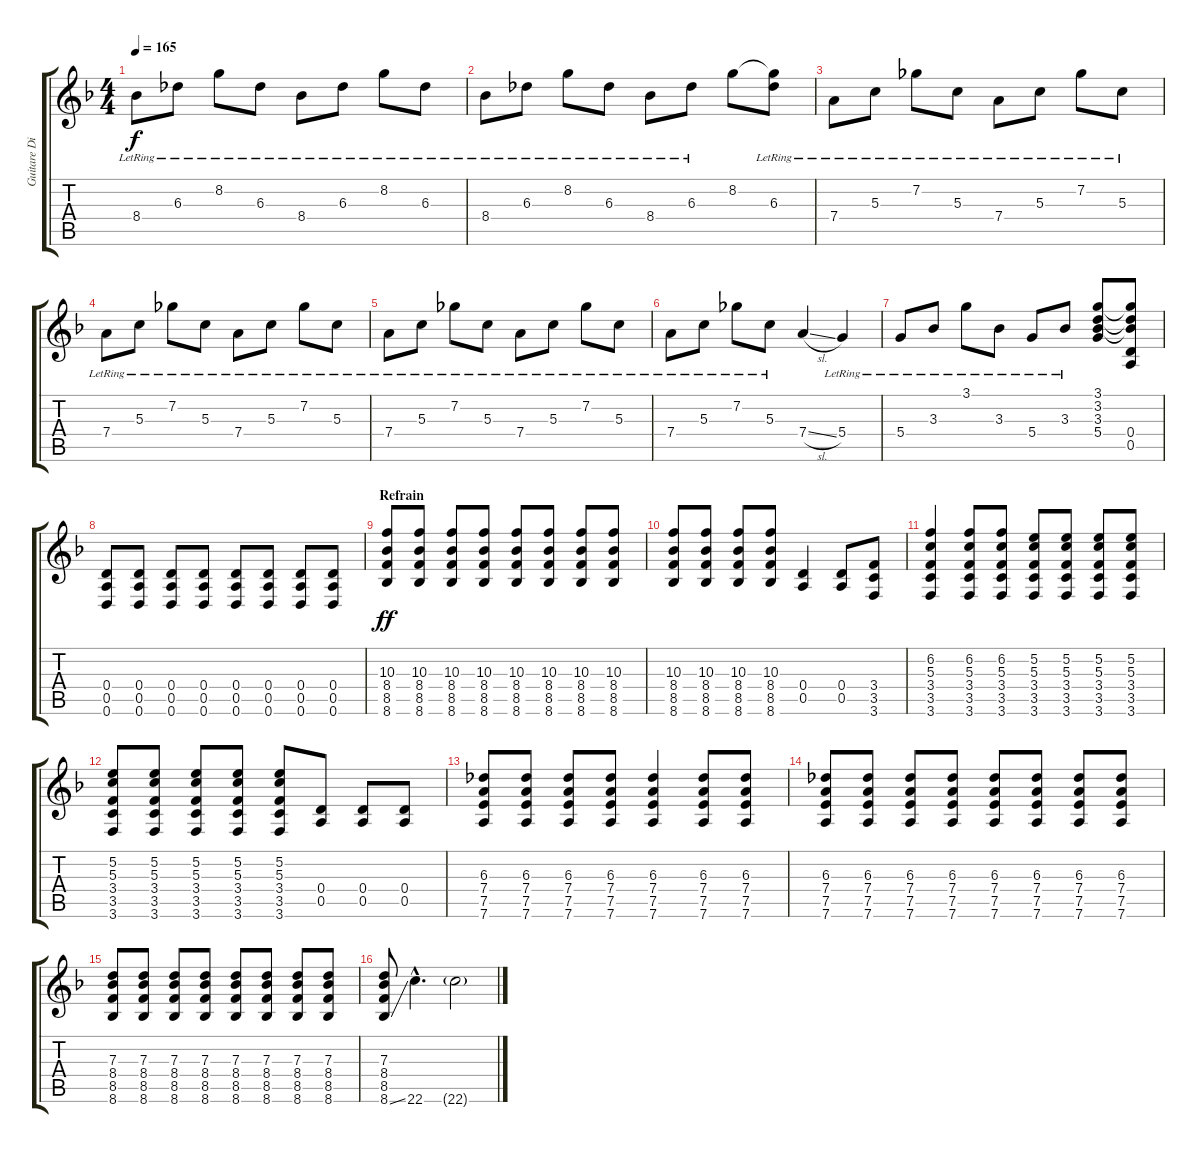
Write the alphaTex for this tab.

\track ("Guitare Distorsion " "Guitare Di") {instrument distortionguitar}
\staff {score tabs}
\tuning (E4 B3 G3 D3 A2 D2) {hide}
\ts (4 4)
\tempo 165
\clef g2
\ks f
8.4{lr}.8{dy f} 6.3{lr}.8 8.2{lr}.8 6.3{lr}.8 8.4{lr}.8 6.3{lr}.8 8.2{lr}.8 6.3{lr}.8 |
8.4{lr}.8 6.3{lr}.8 8.2{lr}.8 6.3{lr}.8 8.4{lr}.8 6.3{lr}.8 8.2.8 (8.2{t} 6.3{lr}).8 |
7.4{lr}.8 5.3{lr}.8 7.2{lr}.8 5.3{lr}.8 7.4{lr}.8 5.3{lr}.8 7.2{lr}.8 5.3{lr}.8 |
7.4{lr}.8 5.3{lr}.8 7.2{lr}.8 5.3{lr}.8 7.4{lr}.8 5.3{lr}.8 7.2{lr}.8 5.3{lr}.8 |
\section ("" "")
7.4{lr}.8 5.3{lr}.8 7.2{lr}.8 5.3{lr}.8 7.4{lr}.8 5.3{lr}.8 7.2{lr}.8 5.3{lr}.8 |
7.4{lr}.8 5.3{lr}.8 7.2{lr}.8 5.3{lr}.8 7.4{sl}.4 5.4{lr}.4 |
5.4{lr}.8 3.3{lr}.8 3.1{lr}.8 3.3{lr}.8 5.4{lr}.8 3.3{lr}.8 (3.1 3.2 3.3 5.4).8 (3.1{t} 3.2{t} 3.3{t} 0.4 0.5).8 |
(0.4 0.5 0.6).8 (0.4 0.5 0.6).8 (0.4 0.5 0.6).8 (0.4 0.5 0.6).8 (0.4 0.5 0.6).8 (0.4 0.5 0.6).8 (0.4 0.5 0.6).8 (0.4 0.5 0.6).8 |
\section ("" "Refrain ")
(10.3 8.4 8.5 8.6).8{dy ff} (10.3 8.4 8.5 8.6).8 (10.3 8.4 8.5 8.6).8 (10.3 8.4 8.5 8.6).8 (10.3 8.4 8.5 8.6).8 (10.3 8.4 8.5 8.6).8 (10.3 8.4 8.5 8.6).8 (10.3 8.4 8.5 8.6).8 |
(10.3 8.4 8.5 8.6).8 (10.3 8.4 8.5 8.6).8 (10.3 8.4 8.5 8.6).8 (10.3 8.4 8.5 8.6).8 (0.4 0.5).4 (0.4 0.5).8 (3.4 3.5 3.6).8 |
(6.2 5.3 3.4 3.5 3.6).4 (6.2 5.3 3.4 3.5 3.6).8 (6.2 5.3 3.4 3.5 3.6).8 (5.2 5.3 3.4 3.5 3.6).8 (5.2 5.3 3.4 3.5 3.6).8 (5.2 5.3 3.4 3.5 3.6).8 (5.2 5.3 3.4 3.5 3.6).8 |
(5.2 5.3 3.4 3.5 3.6).8 (5.2 5.3 3.4 3.5 3.6).8 (5.2 5.3 3.4 3.5 3.6).8 (5.2 5.3 3.4 3.5 3.6).8 (5.2 5.3 3.4 3.5 3.6).8 (0.4 0.5).8 (0.4 0.5).8 (0.4 0.5).8 |
(6.3 7.4 7.5 7.6).8 (6.3 7.4 7.5 7.6).8 (6.3 7.4 7.5 7.6).8 (6.3 7.4 7.5 7.6).8 (6.3 7.4 7.5 7.6).4 (6.3 7.4 7.5 7.6).8 (6.3 7.4 7.5 7.6).8 |
(6.3 7.4 7.5 7.6).8 (6.3 7.4 7.5 7.6).8 (6.3 7.4 7.5 7.6).8 (6.3 7.4 7.5 7.6).8 (6.3 7.4 7.5 7.6).8 (6.3 7.4 7.5 7.6).8 (6.3 7.4 7.5 7.6).8 (6.3 7.4 7.5 7.6).8 |
(7.3 8.4 8.5 8.6).8 (7.3 8.4 8.5 8.6).8 (7.3 8.4 8.5 8.6).8 (7.3 8.4 8.5 8.6).8 (7.3 8.4 8.5 8.6).8 (7.3 8.4 8.5 8.6).8 (7.3 8.4 8.5 8.6).8 (7.3 8.4 8.5 8.6).8 |
(7.3 8.4 8.5 8.6{ss}).8 22.6{hac}.4{d} 22.6{ss g}.2
